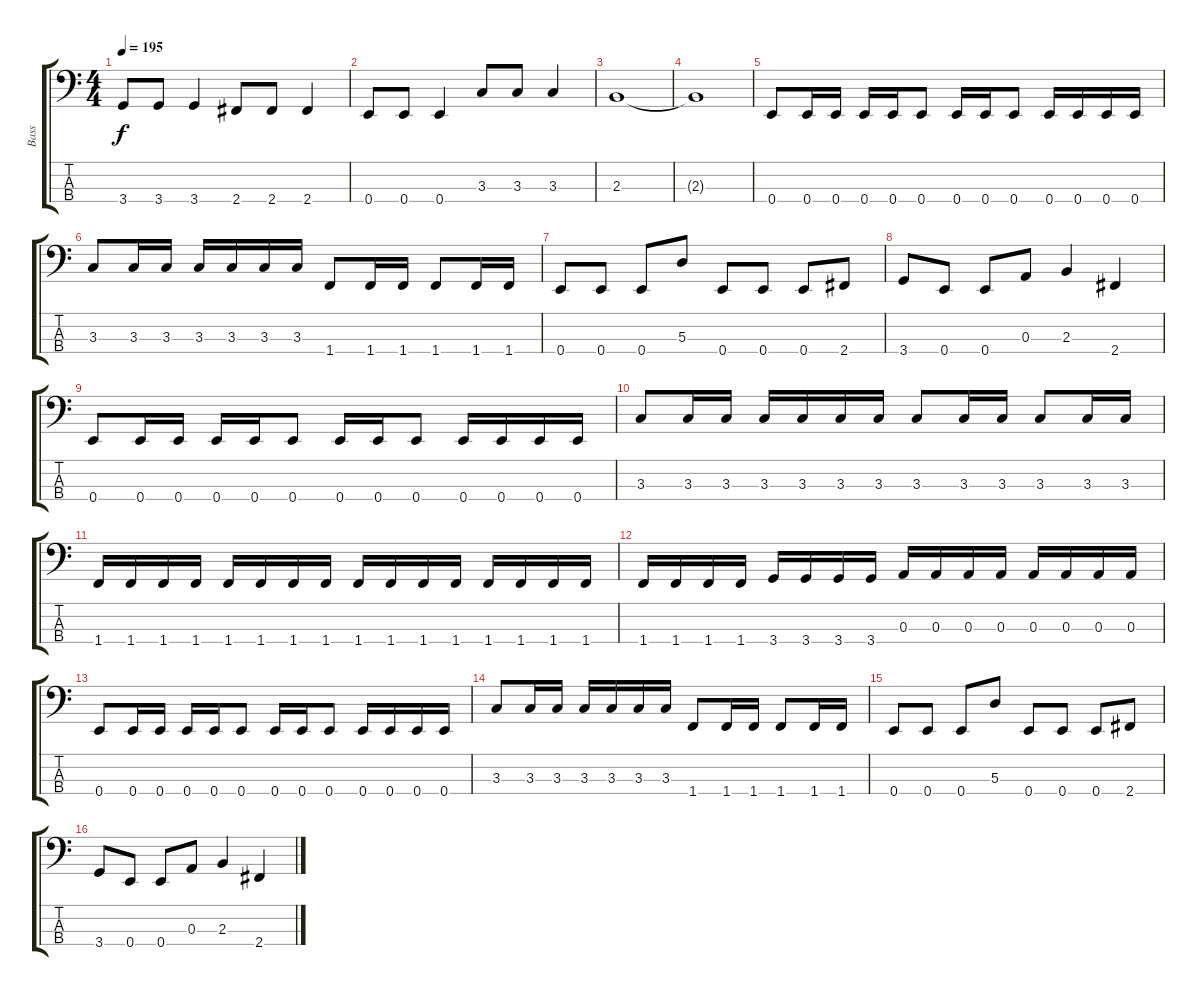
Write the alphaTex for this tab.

\track ("Bass" "Bass") {instrument electricbasspick}
\staff {score tabs}
\tuning (G2 D2 A1 E1) {hide}
\ts (4 4)
\tempo 195
\clef f4
\ks c
3.4.8{dy f} 3.4.8 3.4.4 2.4.8 2.4.8 2.4.4 |
0.4.8 0.4.8 0.4.4 3.3.8 3.3.8 3.3.4 |
2.3.1 |
2.3{t}.1 |
0.4.8 0.4.16 0.4.16 0.4.16 0.4.16 0.4.8 0.4.16 0.4.16 0.4.8 0.4.16 0.4.16 0.4.16 0.4.16 |
3.3.8 3.3.16 3.3.16 3.3.16 3.3.16 3.3.16 3.3.16 1.4.8 1.4.16 1.4.16 1.4.8 1.4.16 1.4.16 |
0.4.8 0.4.8 0.4.8 5.3.8 0.4.8 0.4.8 0.4.8 2.4.8 |
3.4.8 0.4.8 0.4.8 0.3.8 2.3.4 2.4.4 |
0.4.8 0.4.16 0.4.16 0.4.16 0.4.16 0.4.8 0.4.16 0.4.16 0.4.8 0.4.16 0.4.16 0.4.16 0.4.16 |
3.3.8 3.3.16 3.3.16 3.3.16 3.3.16 3.3.16 3.3.16 3.3.8 3.3.16 3.3.16 3.3.8 3.3.16 3.3.16 |
1.4.16 1.4.16 1.4.16 1.4.16 1.4.16 1.4.16 1.4.16 1.4.16 1.4.16 1.4.16 1.4.16 1.4.16 1.4.16 1.4.16 1.4.16 1.4.16 |
1.4.16 1.4.16 1.4.16 1.4.16 3.4.16 3.4.16 3.4.16 3.4.16 0.3.16 0.3.16 0.3.16 0.3.16 0.3.16 0.3.16 0.3.16 0.3.16 |
0.4.8 0.4.16 0.4.16 0.4.16 0.4.16 0.4.8 0.4.16 0.4.16 0.4.8 0.4.16 0.4.16 0.4.16 0.4.16 |
3.3.8 3.3.16 3.3.16 3.3.16 3.3.16 3.3.16 3.3.16 1.4.8 1.4.16 1.4.16 1.4.8 1.4.16 1.4.16 |
0.4.8 0.4.8 0.4.8 5.3.8 0.4.8 0.4.8 0.4.8 2.4.8 |
3.4.8 0.4.8 0.4.8 0.3.8 2.3.4 2.4.4
